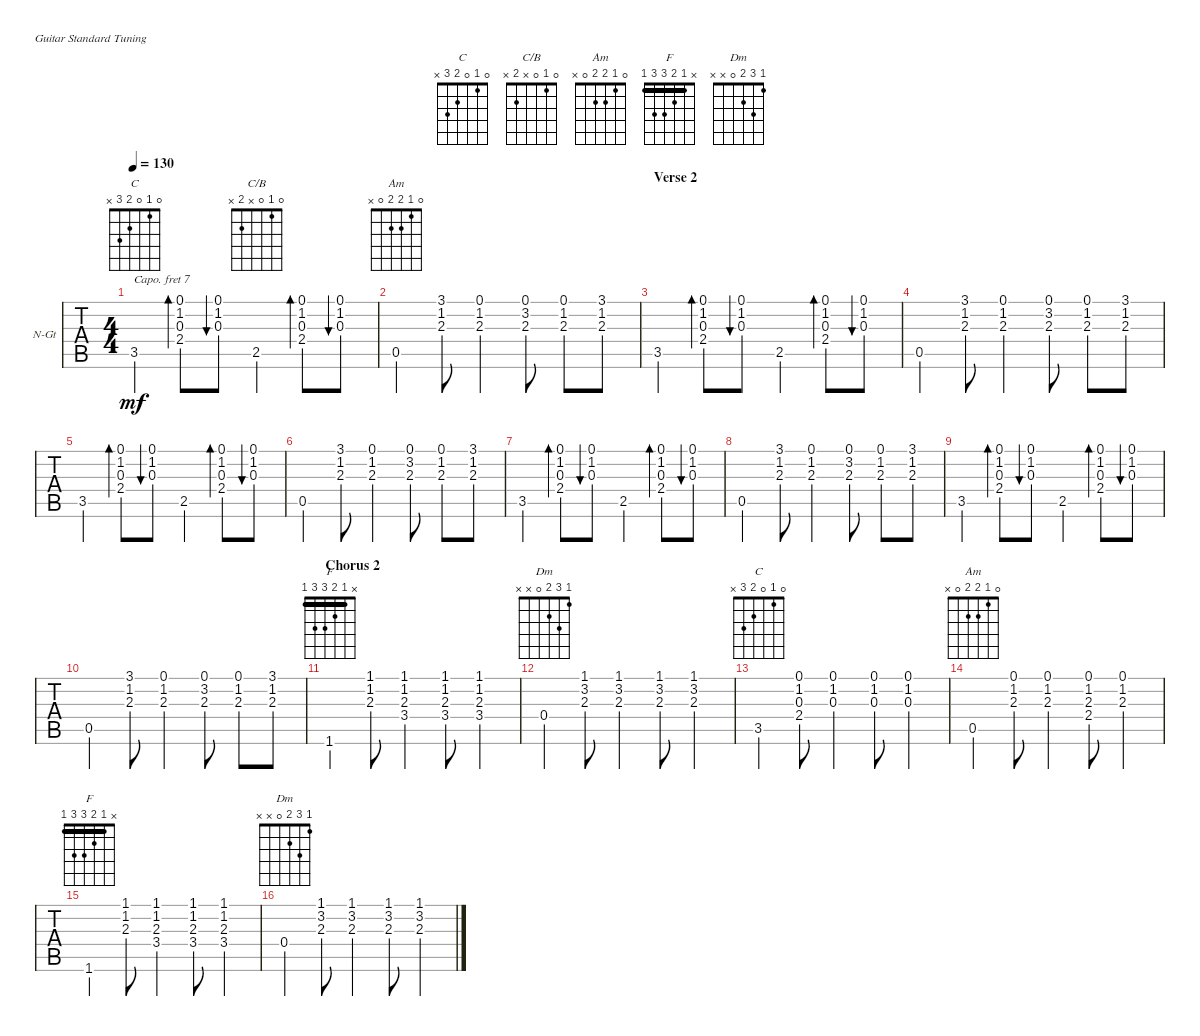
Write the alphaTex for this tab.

\bracketExtendMode groupsimilarinstruments
\firstSystemTrackNameOrientation horizontal
\otherSystemsTrackNameOrientation horizontal
\chordDiagramsInScore
\track ("Guitar" "N-Gt") {instrument acousticguitarnylon}
\staff {tabs}
\capo 7
\tuning (E4 B3 G3 D3 A2 E2)
\chord ("C" 0 1 0 2 3 x)
\chord ("C/B" 0 1 0 x 2 x)
\chord ("Am" 0 1 2 2 0 x)
\chord ("F" x 1 2 3 3 1) {barre 1}
\chord ("Dm" 1 3 2 0 x x)
\ts (4 4)
\tempo 130
\clef g2
\ks c
3.5.4{ch "C" dy mf} (2.4 0.3 1.2 0.1).8{bd 44} (0.1 1.2 0.3).8{bu 44} 2.5.4{ch "C/B"} (2.4 0.3 1.2 0.1).8{bd 44} (0.1 1.2 0.3).8{bu 44} |
0.5.4{ch "Am"} (2.3 1.2 3.1).8 (0.1 1.2 2.3).4 (2.3 3.2 0.1).8 (0.1 1.2 2.3).8 (3.1 1.2 2.3).8 |
\section ("" "Verse 2")
3.5.4 (2.4 0.3 1.2 0.1).8{bd 44} (0.1 1.2 0.3).8{bu 44} 2.5.4 (2.4 0.3 1.2 0.1).8{bd 44} (0.1 1.2 0.3).8{bu 44} |
0.5.4 (2.3 1.2 3.1).8 (0.1 1.2 2.3).4 (2.3 3.2 0.1).8 (0.1 1.2 2.3).8 (3.1 1.2 2.3).8 |
3.5.4 (2.4 0.3 1.2 0.1).8{bd 44} (0.1 1.2 0.3).8{bu 44} 2.5.4 (2.4 0.3 1.2 0.1).8{bd 44} (0.1 1.2 0.3).8{bu 44} |
0.5.4 (2.3 1.2 3.1).8 (0.1 1.2 2.3).4 (2.3 3.2 0.1).8 (0.1 1.2 2.3).8 (3.1 1.2 2.3).8 |
3.5.4 (2.4 0.3 1.2 0.1).8{bd 44} (0.1 1.2 0.3).8{bu 44} 2.5.4 (2.4 0.3 1.2 0.1).8{bd 44} (0.1 1.2 0.3).8{bu 44} |
0.5.4 (2.3 1.2 3.1).8 (0.1 1.2 2.3).4 (2.3 3.2 0.1).8 (0.1 1.2 2.3).8 (3.1 1.2 2.3).8 |
3.5.4 (2.4 0.3 1.2 0.1).8{bd 44} (0.1 1.2 0.3).8{bu 44} 2.5.4 (2.4 0.3 1.2 0.1).8{bd 44} (0.1 1.2 0.3).8{bu 44} |
0.5.4 (2.3 1.2 3.1).8 (0.1 1.2 2.3).4 (2.3 3.2 0.1).8 (0.1 1.2 2.3).8 (3.1 1.2 2.3).8 |
\section ("" "Chorus 2")
1.6.4{ch "F"} (1.1 1.2 2.3).8 (1.1 1.2 2.3 3.4).4 (1.1 1.2 2.3 3.4).8 (1.1 1.2 2.3 3.4).4 |
0.4.4{ch "Dm"} (1.1 3.2 2.3).8 (1.1 3.2 2.3).4 (1.1 3.2 2.3).8 (1.1 3.2 2.3).4 |
3.5.4{ch "C"} (2.4 0.3 1.2 0.1).8 (0.1 1.2 0.3).4 (0.1 1.2 0.3).8 (0.1 1.2 0.3).4 |
0.5.4{ch "Am"} (2.3 1.2 0.1).8 (0.1 1.2 2.3).4 (2.4 2.3 1.2 0.1).8 (0.1 1.2 2.3).4 |
1.6.4{ch "F"} (1.1 1.2 2.3).8 (1.1 1.2 2.3 3.4).4 (1.1 1.2 2.3 3.4).8 (1.1 1.2 2.3 3.4).4 |
0.4.4{ch "Dm"} (1.1 3.2 2.3).8 (1.1 3.2 2.3).4 (1.1 3.2 2.3).8 (1.1 3.2 2.3).4
